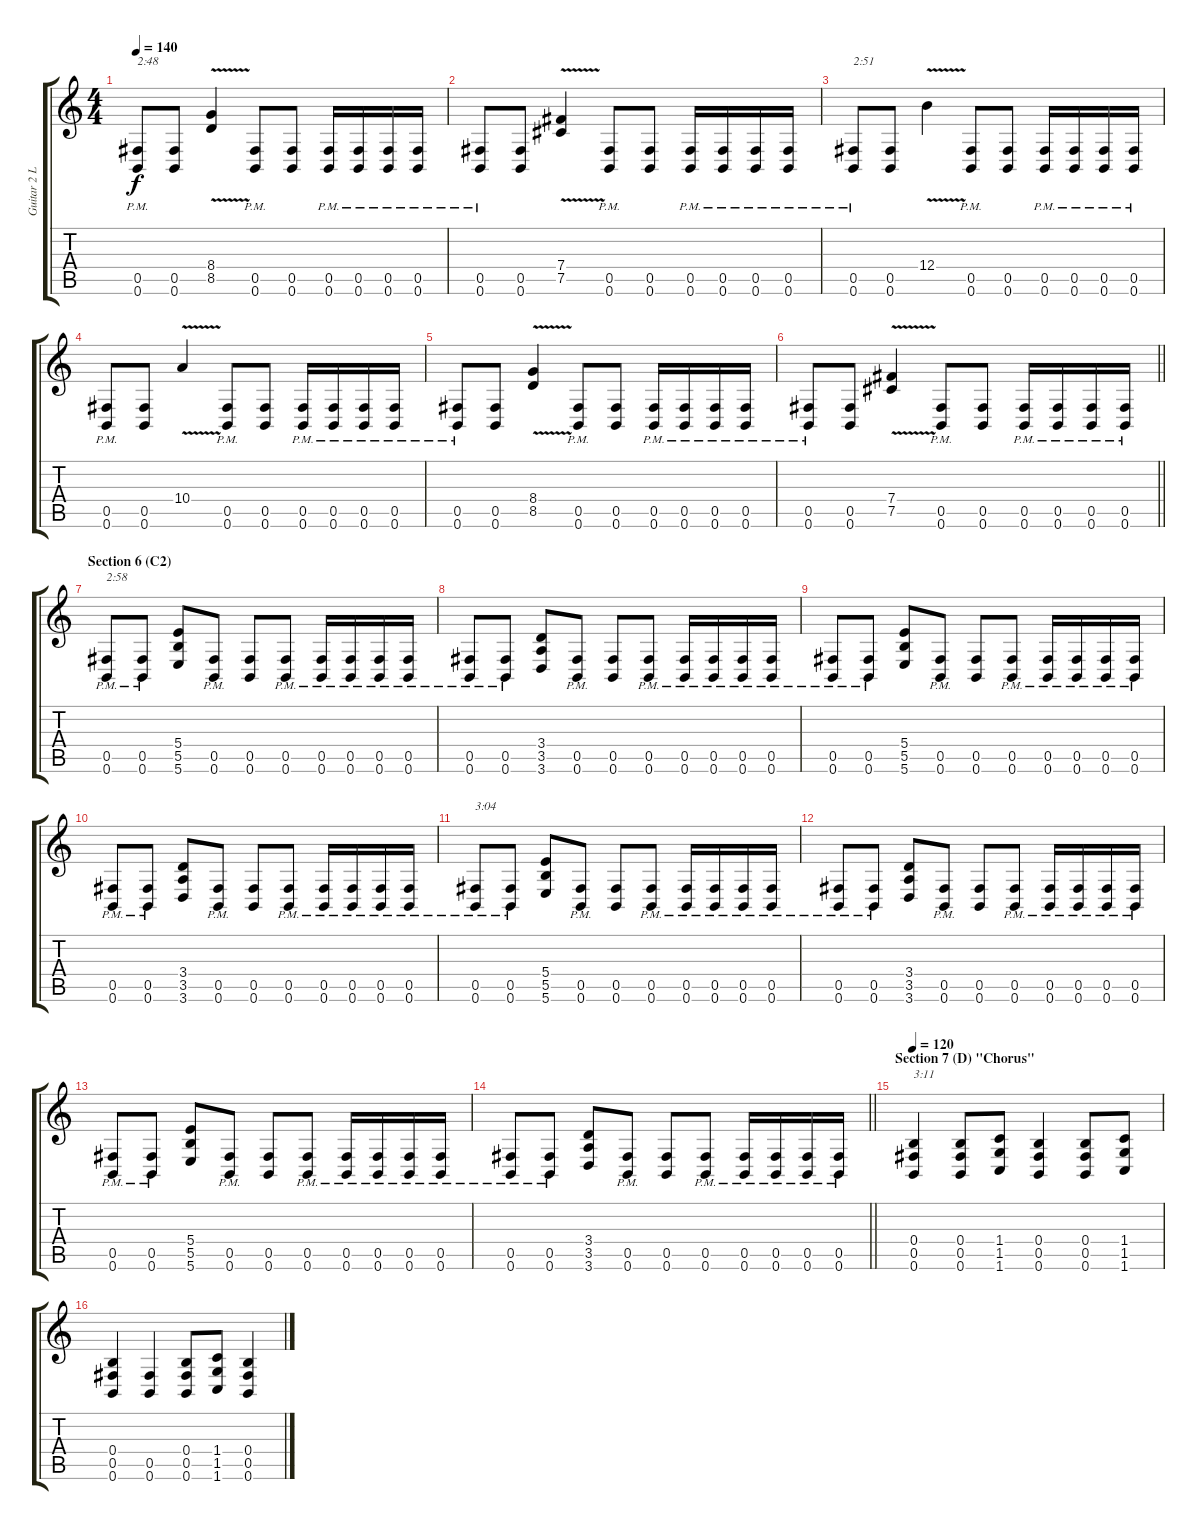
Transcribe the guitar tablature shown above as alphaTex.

\track ("Guitar 2 Lead" "Guitar 2 L") {instrument distortionguitar}
\staff {score tabs}
\tuning (E4 B3 E3 B2 Gb2 B1) {hide}
\ts (4 4)
\tempo 140
\clef g2
\ks c
(0.5{pm} 0.6).8{txt "2:48" dy f} (0.5 0.6).8 (8.4{v} 8.5{v}).4 (0.5{pm} 0.6).8 (0.5 0.6).8 (0.5{pm} 0.6).16 (0.5{pm} 0.6).16 (0.5{pm} 0.6).16 (0.5{pm} 0.6).16 |
(0.5{pm} 0.6).8 (0.5 0.6).8 (7.4{v} 7.5).4 (0.5{pm} 0.6).8 (0.5 0.6).8 (0.5{pm} 0.6).16 (0.5{pm} 0.6).16 (0.5{pm} 0.6).16 (0.5{pm} 0.6).16 |
(0.5{pm} 0.6).8{txt "2:51"} (0.5 0.6).8 12.4{v}.4 (0.5{pm} 0.6).8 (0.5 0.6).8 (0.5{pm} 0.6).16 (0.5{pm} 0.6).16 (0.5{pm} 0.6).16 (0.5{pm} 0.6).16 |
(0.5{pm} 0.6).8 (0.5 0.6).8 10.4{v}.4 (0.5{pm} 0.6).8 (0.5 0.6).8 (0.5{pm} 0.6).16 (0.5{pm} 0.6).16 (0.5{pm} 0.6).16 (0.5{pm} 0.6).16 |
(0.5{pm} 0.6).8 (0.5 0.6).8 (8.4 8.5{v}).4 (0.5{pm} 0.6).8 (0.5 0.6).8 (0.5{pm} 0.6).16 (0.5{pm} 0.6).16 (0.5{pm} 0.6).16 (0.5{pm} 0.6).16 |
\barLineRight lightlight
(0.5{pm} 0.6).8 (0.5 0.6).8 (7.4 7.5{v}).4 (0.5{pm} 0.6).8 (0.5 0.6).8 (0.5{pm} 0.6).16 (0.5{pm} 0.6).16 (0.5{pm} 0.6).16 (0.5{pm} 0.6).16 |
\section ("" "Section 6 (C2)")
(0.5{pm} 0.6).8{txt "2:58"} (0.5{pm} 0.6).8 (5.4 5.5 5.6).8 (0.5{pm} 0.6).8 (0.5 0.6).8 (0.5{pm} 0.6).8 (0.5{pm} 0.6).16 (0.5{pm} 0.6).16 (0.5{pm} 0.6).16 (0.5{pm} 0.6).16 |
(0.5{pm} 0.6).8 (0.5{pm} 0.6).8 (3.4 3.5 3.6).8 (0.5{pm} 0.6).8 (0.5 0.6).8 (0.5{pm} 0.6).8 (0.5{pm} 0.6).16 (0.5{pm} 0.6).16 (0.5{pm} 0.6).16 (0.5{pm} 0.6).16 |
(0.5{pm} 0.6).8 (0.5{pm} 0.6).8 (5.4 5.5 5.6).8 (0.5{pm} 0.6).8 (0.5 0.6).8 (0.5{pm} 0.6).8 (0.5{pm} 0.6).16 (0.5{pm} 0.6).16 (0.5{pm} 0.6).16 (0.5{pm} 0.6).16 |
(0.5{pm} 0.6).8 (0.5{pm} 0.6).8 (3.4 3.5 3.6).8 (0.5{pm} 0.6).8 (0.5 0.6).8 (0.5{pm} 0.6).8 (0.5{pm} 0.6).16 (0.5{pm} 0.6).16 (0.5{pm} 0.6).16 (0.5{pm} 0.6).16 |
(0.5{pm} 0.6).8{txt "3:04"} (0.5{pm} 0.6).8 (5.4 5.5 5.6).8 (0.5{pm} 0.6).8 (0.5 0.6).8 (0.5{pm} 0.6).8 (0.5{pm} 0.6).16 (0.5{pm} 0.6).16 (0.5{pm} 0.6).16 (0.5{pm} 0.6).16 |
(0.5{pm} 0.6).8 (0.5{pm} 0.6).8 (3.4 3.5 3.6).8 (0.5{pm} 0.6).8 (0.5 0.6).8 (0.5{pm} 0.6).8 (0.5{pm} 0.6).16 (0.5{pm} 0.6).16 (0.5{pm} 0.6).16 (0.5{pm} 0.6).16 |
(0.5{pm} 0.6).8 (0.5{pm} 0.6).8 (5.4 5.5 5.6).8 (0.5{pm} 0.6).8 (0.5 0.6).8 (0.5{pm} 0.6).8 (0.5{pm} 0.6).16 (0.5{pm} 0.6).16 (0.5{pm} 0.6).16 (0.5{pm} 0.6).16 |
\barLineRight lightlight
(0.5{pm} 0.6).8 (0.5{pm} 0.6).8 (3.4 3.5 3.6).8 (0.5{pm} 0.6).8 (0.5 0.6).8 (0.5{pm} 0.6).8 (0.5{pm} 0.6).16 (0.5{pm} 0.6).16 (0.5{pm} 0.6).16 (0.5{pm} 0.6).16 |
\section ("" "Section 7 (D) \"Chorus\"")
\tempo 116
\tempo 120
(0.4 0.5 0.6).4{txt "3:11"} (0.4 0.5 0.6).8 (1.4 1.5 1.6).8 (0.4 0.5 0.6).4 (0.4 0.5 0.6).8 (1.4 1.5 1.6).8 |
(0.4 0.5 0.6).4 (0.5 0.6).4 (0.4 0.5 0.6).8 (1.4 1.5 1.6).8 (0.4 0.5 0.6).4
